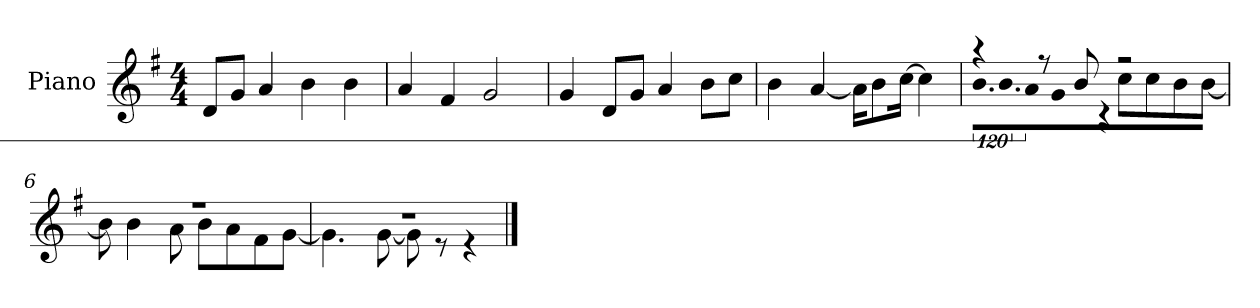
**kern
*part1
*staff1
*I"Piano
*I'P-no
*clefG2
*k[f#]
*M4/4
*MM90
=1
8d/L
8g/J
4a/
4b\
4b\
=2
4a/
4f#/
2g/
=3
4g/
8d/L
8g/J
4a/
8b\L
8cc\J
=4
4b\
[4a/
16a\KL]
8b\
[16cc\Jk
4cc\]
=5
*^
!	!LO:N:vis=16.
4r	960%103b\LL
!	!LO:N:vis=16.
.	960%103b\
!	!LO:N:vis=16
.	1920%137a\J
8r	.
!	!LO:N:vis=8
.	960%137g\J
8b/	.
!	!LO:N:vis=16
.	1920%137r
2r	8cc\L
.	8cc\
.	8b\
.	[8b\J
!!LO:LB:g=z	!!
=6	=6
1r	8b\]
.	4b\
.	8a\
.	8b\L
.	8a\
.	8f#\
.	[8g\J
=7	=7
1r	4.g\]
.	[8g\
.	8g\]
.	8r
.	4r
*v	*v
==
*-
